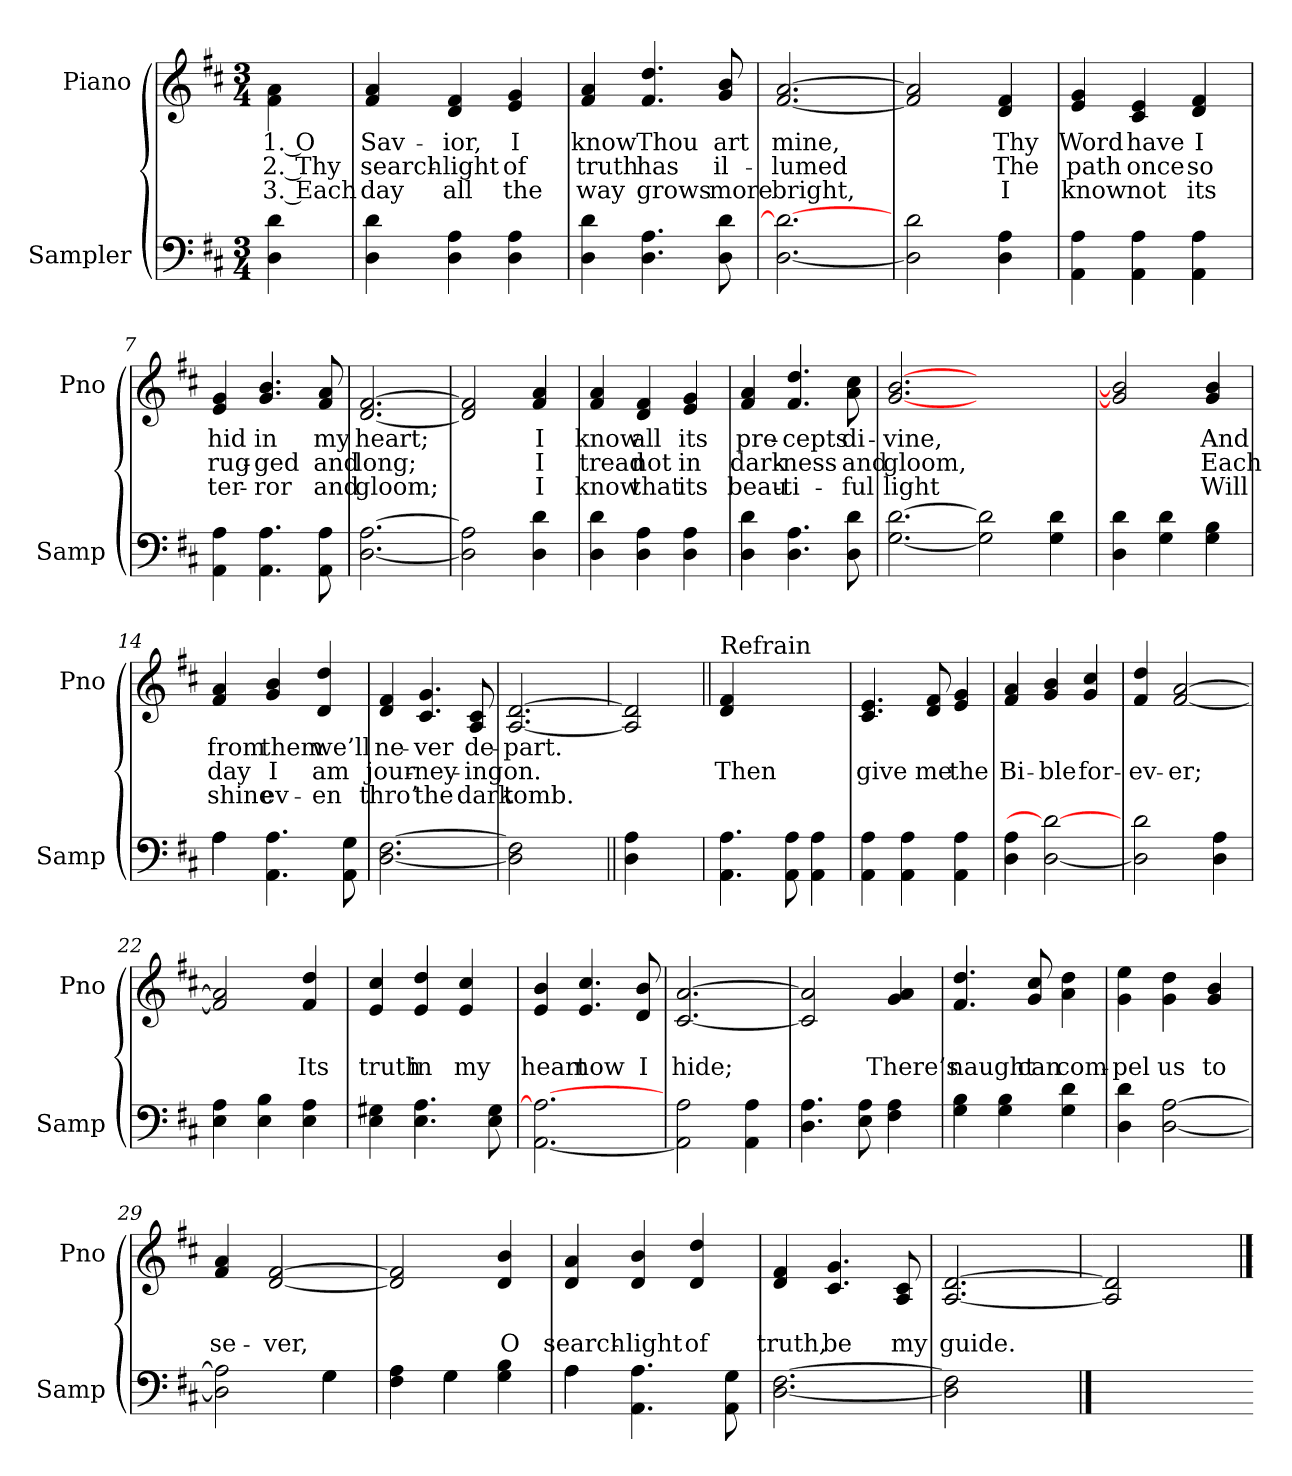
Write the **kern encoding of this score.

**kern	**kern	**text	**text	**text
*part2	*part1	*part1	*part1	*part1
*staff2	*staff1	*staff1	*staff1	*staff1
*I"Sampler	*I"Piano	*	*	*
*I'Samp	*I'Pno	*	*	*
*clefF4	*clefG2	*	*	*
*k[f#c#]	*k[f#c#]	*	*	*
*D:	*D:	*	*	*
*M3/4	*M3/4	*	*	*
=1	=1	=1	=1	=1
4D 4d	4f#\ 4a\	1. O	2. Thy	3. Each
=2	=2	=2	=2	=2
4D 4d	4f# 4a	Sav-	search-	day
4D 4A	4d 4f#	-ior,	-light	all
4D 4A	4e 4g	I	of	the
=3	=3	=3	=3	=3
4D 4d	4f# 4a	know	truth	way
4.D 4.A	4.f# 4.dd	Thou	has	grows
8D 8d	8g 8b	art	il-	more
=4	=4	=4	=4	=4
[2.D 2.d_	[2.f# [2.a	mine,	-lumed	bright,
=5	=5	=5	=5	=5
2D] 2d	2f#] 2a]	.	.	.
4D 4A	4d 4f#	Thy	The	I
=6	=6	=6	=6	=6
4AA 4A	4e 4g	Word	path	know
4AA 4A	4c# 4e	have	once	not
4AA 4A	4d 4f#	I	so	its
=7	=7	=7	=7	=7
4AA 4A	4e 4g	hid	rug-	ter-
4.AA 4.A	4.g 4.b	in	-ged	-ror
8AA 8A	8f# 8a	my	and	and
=8	=8	=8	=8	=8
[2.D [2.A	[2.d [2.f#	heart;	long;	gloom;
=9	=9	=9	=9	=9
2D] 2A]	2d] 2f#]	.	.	.
4D 4d	4f# 4a	I	I	I
=10	=10	=10	=10	=10
4D 4d	4f# 4a	know	tread	know
4D 4A	4d 4f#	all	not	that
4D 4A	4e 4g	its	in	its
=11	=11	=11	=11	=11
4D 4d	4f# 4a	pre-	dark-	beau-
4.D 4.A	4.f# 4.dd	-cepts	-ness	-ti-
8D 8d	8a 8cc#	di-	and	-ful
=12	=12	=12	=12	=12
[2.G [2.d	[2.g [2.b	-vine,	gloom,	light
2G] 2d]	2.ryy	.	.	.
4G 4d	.	.	.	.
=13	=13	=13	=13	=13
4D 4d	2g] 2b]	.	.	.
4G 4d	.	.	.	.
4G 4B	4g 4b	And	Each	Will
=14	=14	=14	=14	=14
*^	*	*	*	*
4A\	4A	4f# 4a	from	day	shine
4.AA 4.A	2ryy	4g 4b	them	I	ev-
.	.	4d 4dd	we’ll	am	-en
8AA 8G	.	.	.	.	.
*v	*v	*	*	*	*
=15	=15	=15	=15	=15
[2.D [2.F#	4d 4f#	ne-	jour-	thro’
.	4.c# 4.g	-ver	-ney-	the
.	8A 8c#	de-	-ing	dark
=16	=16	=16	=16	=16
2D] 2F#]	[2.A [2.d	-part.	on.	tomb.
4ryy	.	.	.	.
=17||	=17	=17	=17	=17
4D 4A	2A] 2d]	.	.	.
4ryy	.	.	.	.
=18	=18||	=18||	=18||	=18||
!	!LO:TX:t=Refrain	!	!	!
4.AA 4.A	4d 4f#	.	Then	.
.	2ryy	.	.	.
8AA 8A	.	.	.	.
4AA 4A	.	.	.	.
=19	=19	=19	=19	=19
4AA 4A	4.c# 4.e	.	give	.
4AA 4A	.	.	.	.
.	8d 8f#	.	me	.
4AA 4A	4e 4g	.	the	.
=20	=20	=20	=20	=20
4D 4A	4f# 4a	.	Bi-	.
[2D 2d_	4g 4b	.	-ble	.
.	4g 4cc#	.	for-	.
=21	=21	=21	=21	=21
2D] 2d	4f# 4dd	.	-ev-	.
.	[2f# [2a	.	-er;	.
4D 4A	.	.	.	.
=22	=22	=22	=22	=22
4E 4A	2f#] 2a]	.	.	.
4E 4B	.	.	.	.
4E 4A	4f# 4dd	.	Its	.
=23	=23	=23	=23	=23
4E 4G#X	4e 4cc#	.	truth	.
4.E 4.A	4e 4dd	.	in	.
.	4e 4cc#	.	my	.
8E 8G#	.	.	.	.
=24	=24	=24	=24	=24
[2.AA 2.A_	4e 4b	.	heart	.
.	4.e 4.cc#	.	now	.
.	8d 8b	.	I	.
=25	=25	=25	=25	=25
2AA] 2A	[2.c# [2.a	.	hide;	.
4AA 4A	.	.	.	.
=26	=26	=26	=26	=26
4.D 4.A	2c#] 2a]	.	.	.
8E 8A	.	.	.	.
4F# 4A	4g 4a	.	There’s	.
=27	=27	=27	=27	=27
4G 4B	4.f# 4.dd	.	naught	.
4G 4B	.	.	.	.
.	8g 8cc#	.	can	.
4G 4d	4a 4dd	.	com-	.
=28	=28	=28	=28	=28
4D 4d	4g 4ee	.	-pel	.
[2D [2A	4g 4dd	.	us	.
.	4g 4b	.	to	.
=29	=29	=29	=29	=29
*^	*	*	*	*
2D] 2A]	2ryy	4f# 4a	.	se-	.
.	.	[2d [2f#	.	-ver,	.
4G\	4G	.	.	.	.
=30	=30	=30	=30	=30	=30
4F# 4A	4ryy	2d] 2f#]	.	.	.
4G\	4G	.	.	.	.
4G 4B	4ryy	4d 4b	.	O	.
=31	=31	=31	=31	=31	=31
4A\	4A	4d 4a	.	search-	.
4.AA 4.A	2ryy	4d 4b	.	-light	.
.	.	4d 4dd	.	of	.
8AA 8G	.	.	.	.	.
*v	*v	*	*	*	*
=32	=32	=32	=32	=32
[2.D [2.F#	4d 4f#	.	truth,	.
.	4.c# 4.g	.	be	.
.	8A 8c#	.	my	.
=33	=33	=33	=33	=33
2D] 2F#]	[2.A [2.d	.	guide.	.
4ryy	.	.	.	.
==34	=34	=34	=34	=34
2.ryy	2A] 2d]	.	.	.
.	4ryy	.	.	.
=	==	==	==	==
*-	*-	*-	*-	*-
